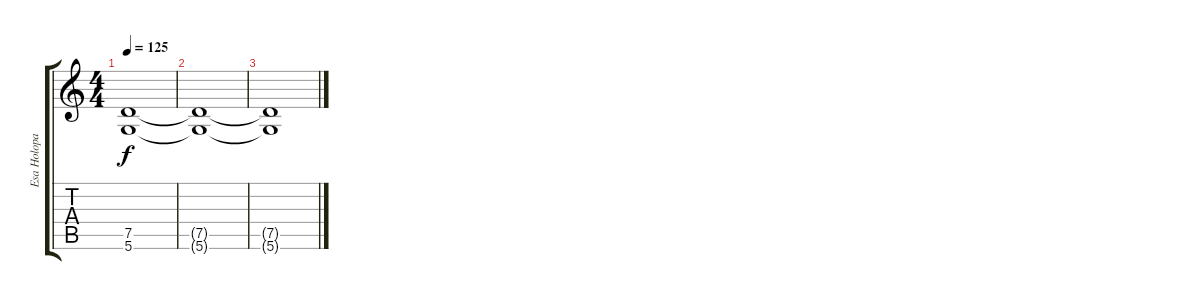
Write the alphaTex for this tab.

\track ("Esa Holopainen" "Esa Holopa") {instrument distortionguitar}
\staff {score tabs}
\tuning (D4 A3 F3 C3 G2 D2) {hide}
\ts (4 4)
\tempo 125
\clef g2
\ks c
(7.5{t} 5.6{t}).1{dy f} |
(7.5{t} 5.6{t}).1 |
(7.5{t} 5.6{t}).1
